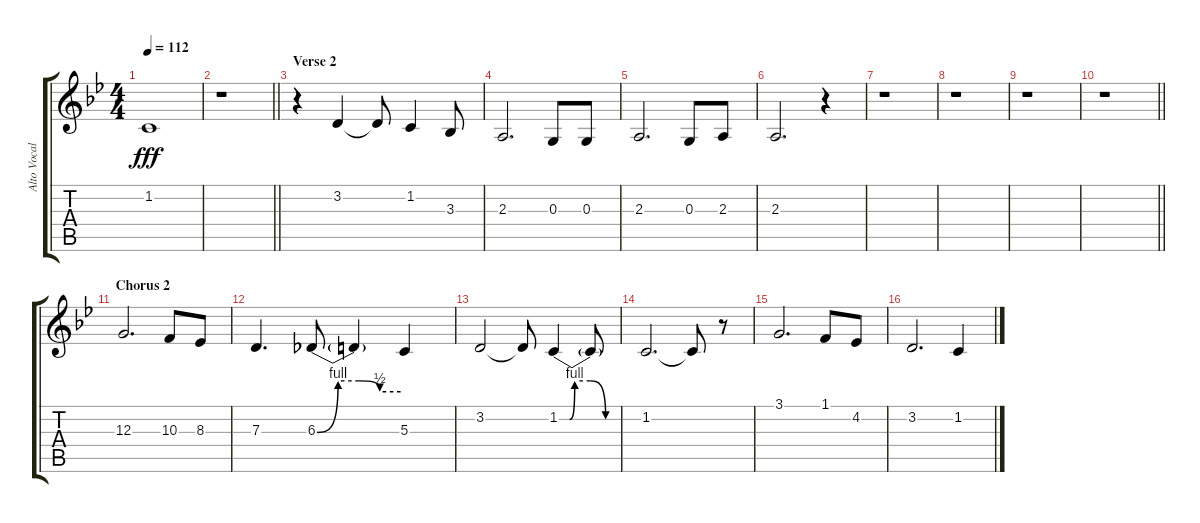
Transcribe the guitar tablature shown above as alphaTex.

\track ("Alto Vocals - Lauri" "Alto Vocal") {instrument lead2sawtooth}
\staff {score tabs}
\tuning (E4 B3 G3 D3 A2 E2) {hide}
\ts (4 4)
\tempo 112
\clef g2
\ks bb
1.2.1{dy fff} |
\barLineRight lightlight
r.1 |
\section ("" "Verse 2")
r.4 3.2.4 3.2{t}.8 1.2.4 3.3.8 |
2.3.2{d} 0.3.8 0.3.8 |
2.3.2{d} 0.3.8 2.3.8 |
2.3.2{d} r.4 |
r.1 |
r.1 |
r.1 |
\barLineRight lightlight
r.1 |
\section ("" "Chorus 2")
12.3.2{d} 10.3.8 8.3.8 |
7.3.4{d} 6.3{be (custom 0 0 15 4 30 4 45 2 60 2)}.8 6.3{t}.4 5.3.4 |
3.2.2 3.2{t}.8 1.2{be (custom 0 0 10 0 15 4 30 4 45 0 60 0)}.4 1.2{t}.8 |
1.2.2{d} 1.2{t}.8 r.8 |
3.1.2{d} 1.1.8 4.2.8 |
3.2.2{d} 1.2.4
